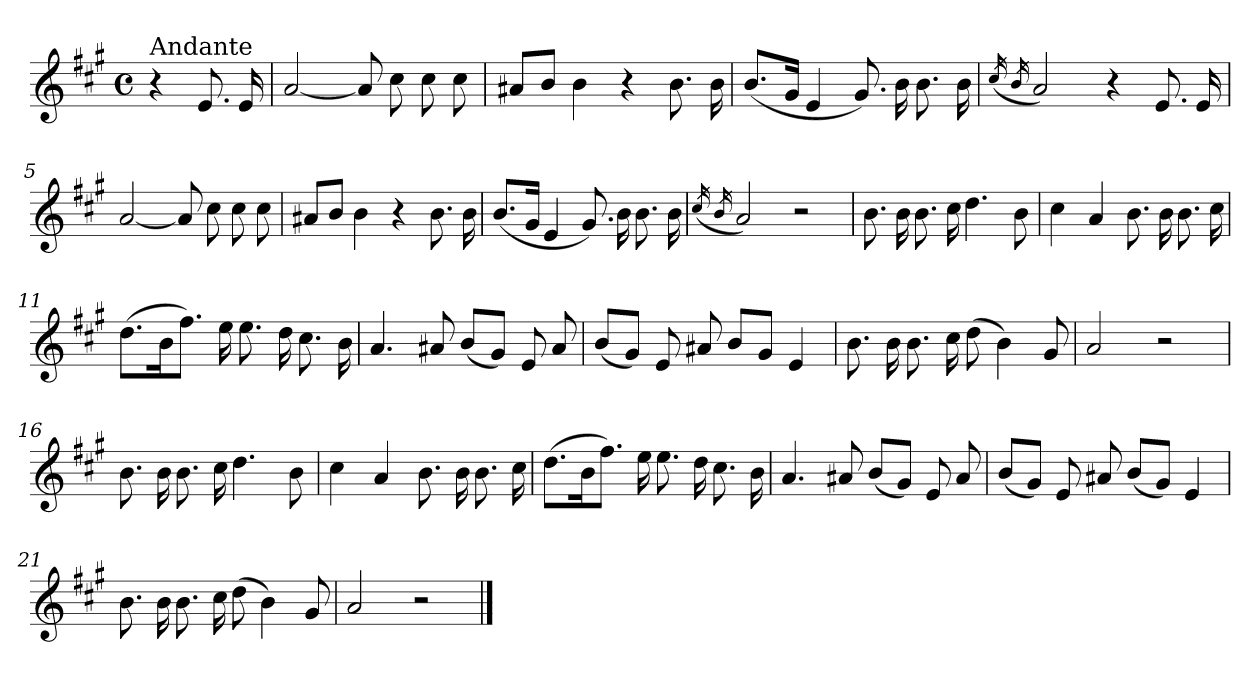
**kern
*part1
*staff1
*clefG2
*k[f#c#g#]
*A:
*M4/4
*met(c)
=
!LO:TX:a:t=Andante
4r
8.e/
16e/
=1
[2a/
8a/]
8cc#\
8cc#\
8cc#\
=2
8a#X/L
8b/J
4b\
4r
8.b\
16b\
=3
(<8.b/L
16g#/Jk
4e/
8.g#/)
16b\
8.b\
16b\
=4
(<16qcc#/
16qb/
2a/)
4r
8.e/
16e/
!!LO:LB:g=z
=5
[2a/
8a/]
8cc#\
8cc#\
8cc#\
=6
8a#X/L
8b/J
4b\
4r
8.b\
16b\
=7
(<8.b/L
16g#/Jk
4e/
8.g#/)
16b\
8.b\
16b\
=8
(<16qcc#/
16qb/
2a/)
2r
=9
8.b\
16b\
8.b\
16cc#\
4.dd\
8b\
!!LO:LB:g=z
=10
4cc#\
4a/
8.b\
16b\
8.b\
16cc#\
=11
(>8.dd\L
16b\k
8.ff#\J)
16ee\
8.ee\
16dd\
8.cc#\
16b\
=12
4.a/
8a#X/
(<8b/L
8g#/J)
8e/
8a#/
=13
(<8b/L
8g#/J)
8e/
8a#X/
8b/L
8g#/J
4e/
=14
8.b\
16b\
8.b\
16cc#\
(>8dd\
4b\)
8g#/
!!LO:LB:g=z
=15
2a/
2r
=16
8.b\
16b\
8.b\
16cc#\
4.dd\
8b\
=17
4cc#\
4a/
8.b\
16b\
8.b\
16cc#\
=18
(>8.dd\L
16b\k
8.ff#\J)
16ee\
8.ee\
16dd\
8.cc#\
16b\
=19
4.a/
8a#X/
(<8b/L
8g#/J)
8e/
8a#/
!!LO:LB:g=z
=20
(<8b/L
8g#/J)
8e/
8a#X/
(<8b/L
8g#/J)
4e/
=21
8.b\
16b\
8.b\
16cc#\
(>8dd\
4b\)
8g#/
=22
2a/
2r
==
*-
